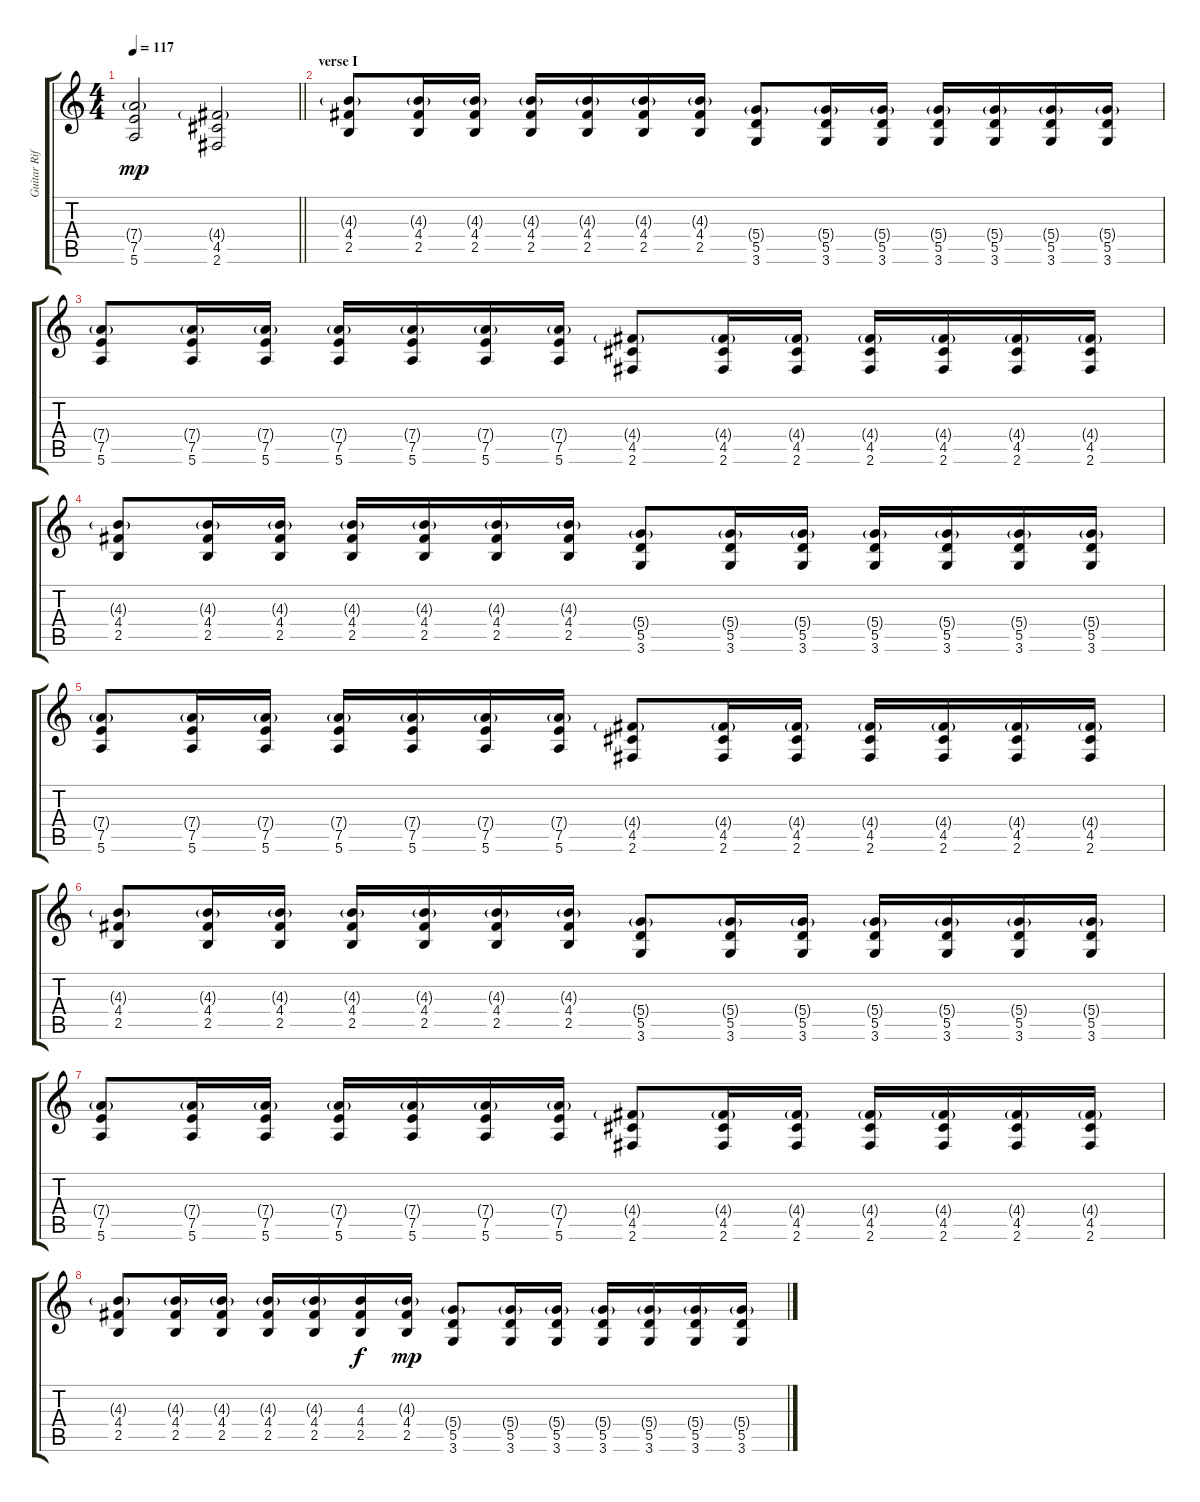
\track ("Guitar Riff" "Guitar Rif") {instrument distortionguitar}
\staff {score tabs}
\tuning (E4 B3 G3 D3 A2 E2) {hide}
\ts (4 4)
\tempo 117
\clef g2
\barLineRight lightlight
\ks c
(7.4{g} 7.5 5.6).2{dy mp} (4.4{g} 4.5 2.6).2 |
\section ("" "verse I")
(4.3{g} 4.4 2.5).8{balance 14} (4.3{g} 4.4 2.5).16 (4.3{g} 4.4 2.5).16 (4.3{g} 4.4 2.5).16 (4.3{g} 4.4 2.5).16 (4.3{g} 4.4 2.5).16 (4.3{g} 4.4 2.5).16 (5.4{g} 5.5 3.6).8 (5.4{g} 5.5 3.6).16 (5.4{g} 5.5 3.6).16 (5.4{g} 5.5 3.6).16 (5.4{g} 5.5 3.6).16 (5.4{g} 5.5 3.6).16 (5.4{g} 5.5 3.6).16 |
(7.4{g} 7.5 5.6).8 (7.4{g} 7.5 5.6).16 (7.4{g} 7.5 5.6).16 (7.4{g} 7.5 5.6).16 (7.4{g} 7.5 5.6).16 (7.4{g} 7.5 5.6).16 (7.4{g} 7.5 5.6).16 (4.4{g} 4.5 2.6).8 (4.4{g} 4.5 2.6).16 (4.4{g} 4.5 2.6).16 (4.4{g} 4.5 2.6).16 (4.4{g} 4.5 2.6).16 (4.4{g} 4.5 2.6).16 (4.4{g} 4.5 2.6).16 |
(4.3{g} 4.4 2.5).8 (4.3{g} 4.4 2.5).16 (4.3{g} 4.4 2.5).16 (4.3{g} 4.4 2.5).16 (4.3{g} 4.4 2.5).16 (4.3{g} 4.4 2.5).16 (4.3{g} 4.4 2.5).16 (5.4{g} 5.5 3.6).8 (5.4{g} 5.5 3.6).16 (5.4{g} 5.5 3.6).16 (5.4{g} 5.5 3.6).16 (5.4{g} 5.5 3.6).16 (5.4{g} 5.5 3.6).16 (5.4{g} 5.5 3.6).16 |
(7.4{g} 7.5 5.6).8 (7.4{g} 7.5 5.6).16 (7.4{g} 7.5 5.6).16 (7.4{g} 7.5 5.6).16 (7.4{g} 7.5 5.6).16 (7.4{g} 7.5 5.6).16 (7.4{g} 7.5 5.6).16 (4.4{g} 4.5 2.6).8 (4.4{g} 4.5 2.6).16 (4.4{g} 4.5 2.6).16 (4.4{g} 4.5 2.6).16 (4.4{g} 4.5 2.6).16 (4.4{g} 4.5 2.6).16 (4.4{g} 4.5 2.6).16 |
(4.3{g} 4.4 2.5).8 (4.3{g} 4.4 2.5).16 (4.3{g} 4.4 2.5).16 (4.3{g} 4.4 2.5).16 (4.3{g} 4.4 2.5).16 (4.3{g} 4.4 2.5).16 (4.3{g} 4.4 2.5).16 (5.4{g} 5.5 3.6).8 (5.4{g} 5.5 3.6).16 (5.4{g} 5.5 3.6).16 (5.4{g} 5.5 3.6).16 (5.4{g} 5.5 3.6).16 (5.4{g} 5.5 3.6).16 (5.4{g} 5.5 3.6).16 |
(7.4{g} 7.5 5.6).8 (7.4{g} 7.5 5.6).16 (7.4{g} 7.5 5.6).16 (7.4{g} 7.5 5.6).16 (7.4{g} 7.5 5.6).16 (7.4{g} 7.5 5.6).16 (7.4{g} 7.5 5.6).16 (4.4{g} 4.5 2.6).8 (4.4{g} 4.5 2.6).16 (4.4{g} 4.5 2.6).16 (4.4{g} 4.5 2.6).16 (4.4{g} 4.5 2.6).16 (4.4{g} 4.5 2.6).16 (4.4{g} 4.5 2.6).16 |
(4.3{g} 4.4 2.5).8 (4.3{g} 4.4 2.5).16 (4.3{g} 4.4 2.5).16 (4.3{g} 4.4 2.5).16 (4.3{g} 4.4 2.5).16 (4.3 4.4 2.5).16{dy f} (4.3{g} 4.4 2.5).16{dy mp} (5.4{g} 5.5 3.6).8 (5.4{g} 5.5 3.6).16 (5.4{g} 5.5 3.6).16 (5.4{g} 5.5 3.6).16 (5.4{g} 5.5 3.6).16 (5.4{g} 5.5 3.6).16 (5.4{g} 5.5 3.6).16
